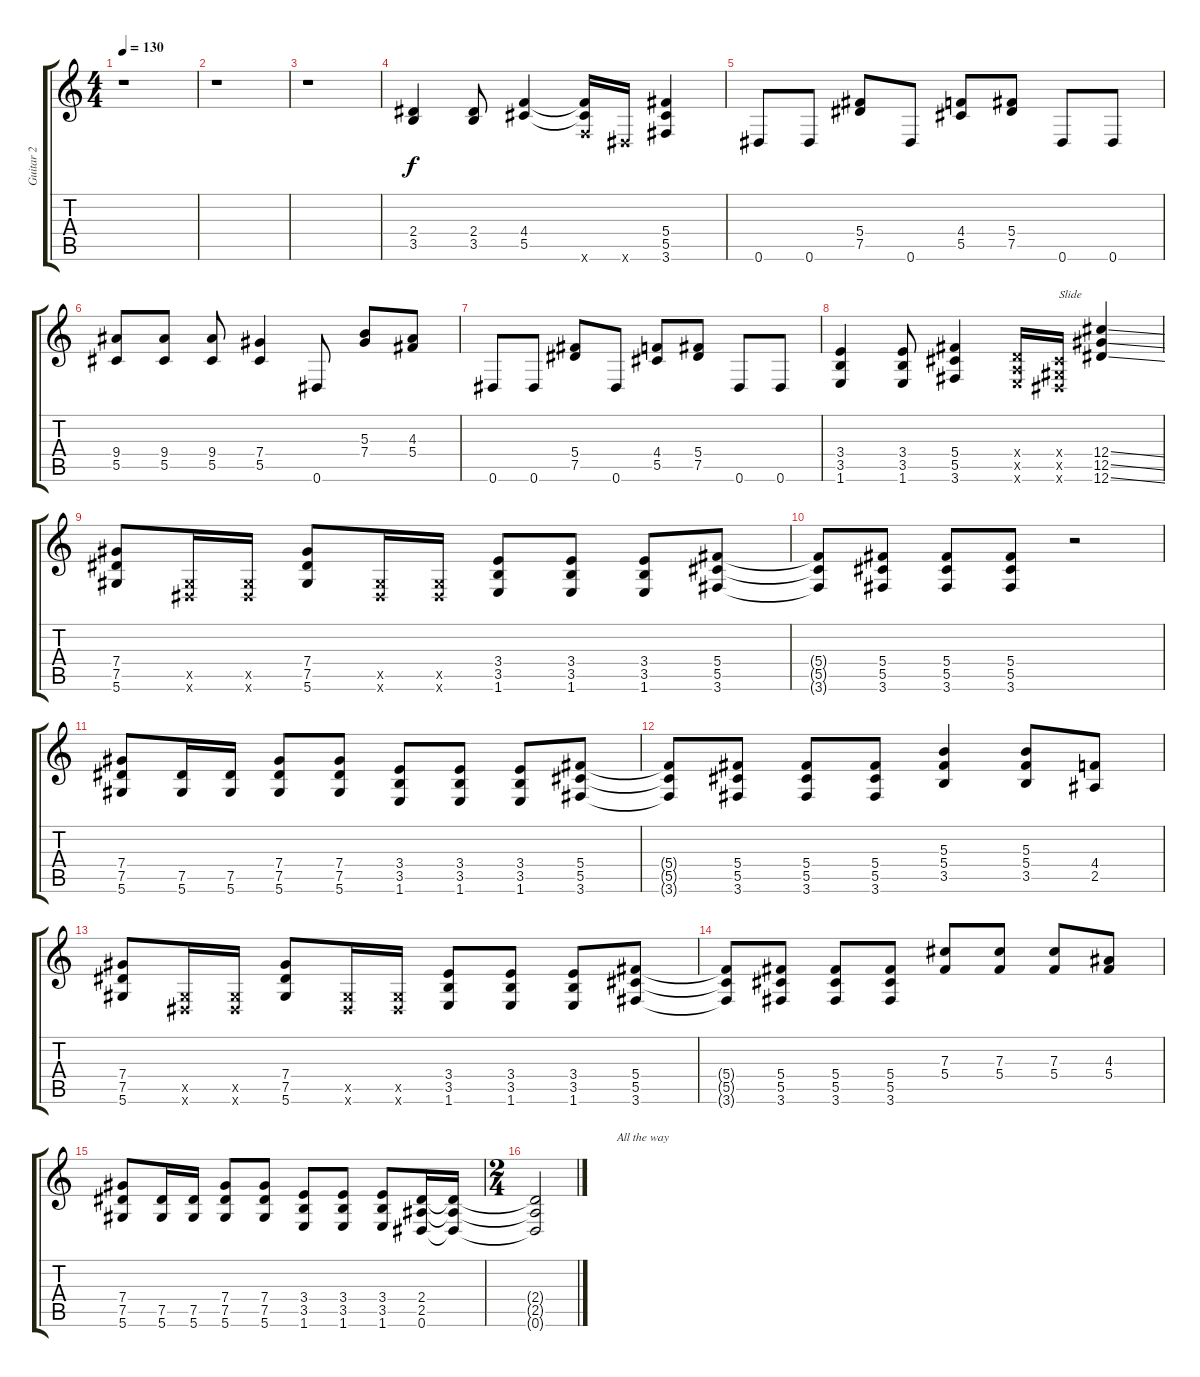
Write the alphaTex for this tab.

\track ("Guitar 2" "Guitar 2") {instrument distortionguitar}
\staff {score tabs}
\tuning (Eb4 Bb3 Gb3 Db3 Ab2 Eb2) {hide}
\ts (4 4)
\tempo 130
\clef g2
\ks c
r.1{dy f instrument distortionguitar} |
r.1 |
r.1 |
(2.4 3.5).4 (2.4 3.5).8 (4.4 5.5).4 (4.4{t} 5.5{t} 2.6{x}).16 0.6{x}.16 (5.4 5.5 3.6).4 |
0.6.8 0.6.8 (5.4 7.5).8 0.6.8 (4.4 5.5).8 (5.4 7.5).8 0.6.8 0.6.8 |
(9.4 5.5).8 (9.4 5.5).8 (9.4 5.5).8 (7.4 5.5).4 0.6.8 (5.3 7.4).8 (4.3 5.4).8 |
0.6.8 0.6.8 (5.4 7.5).8 0.6.8 (4.4 5.5).8 (5.4 7.5).8 0.6.8 0.6.8 |
(3.4 3.5 1.6).4 (3.4 3.5 1.6).8 (5.4 5.5 3.6).4 (1.4{x} 1.5{x} 1.6{x}).16 (0.4{x} 0.5{x} 0.6{x}).16{txt "Slide"} (12.4{ss} 12.5{ss} 12.6{ss}).4 |
(7.4 7.5 5.6).8 (0.5{x} 0.6{x}).16 (0.5{x} 0.6{x}).16 (7.4 7.5 5.6).8 (0.5{x} 0.6{x}).16 (0.5{x} 0.6{x}).16 (3.4 3.5 1.6).8 (3.4 3.5 1.6).8 (3.4 3.5 1.6).8 (5.4 5.5 3.6).8 |
(5.4{t} 5.5{t} 3.6{t}).8 (5.4 5.5 3.6).8 (5.4 5.5 3.6).8 (5.4 5.5 3.6).8 r.2 |
(7.4 7.5 5.6).8 (7.5 5.6).16 (7.5 5.6).16 (7.4 7.5 5.6).8 (7.4 7.5 5.6).8 (3.4 3.5 1.6).8 (3.4 3.5 1.6).8 (3.4 3.5 1.6).8 (5.4 5.5 3.6).8 |
(5.4{t} 5.5{t} 3.6{t}).8 (5.4 5.5 3.6).8 (5.4 5.5 3.6).8 (5.4 5.5 3.6).8 (5.3 5.4 3.5).4 (5.3 5.4 3.5).8 (4.4 2.5).8 |
(7.4 7.5 5.6).8 (0.5{x} 0.6{x}).16 (0.5{x} 0.6{x}).16 (7.4 7.5 5.6).8 (0.5{x} 0.6{x}).16 (0.5{x} 0.6{x}).16 (3.4 3.5 1.6).8 (3.4 3.5 1.6).8 (3.4 3.5 1.6).8 (5.4 5.5 3.6).8 |
(5.4{t} 5.5{t} 3.6{t}).8 (5.4 5.5 3.6).8 (5.4 5.5 3.6).8 (5.4 5.5 3.6).8 (7.3 5.4).8 (7.3 5.4).8 (7.3 5.4).8 (4.3 5.4).8 |
(7.4 7.5 5.6).8 (7.5 5.6).16 (7.5 5.6).16 (7.4 7.5 5.6).8 (7.4 7.5 5.6).8 (3.4 3.5 1.6).8 (3.4 3.5 1.6).8 (3.4 3.5 1.6).8 (2.4 2.5 0.6).16 (2.4{t} 2.5{t} 0.6{t}).16 |
\ts (2 4)
(2.4{t} 2.5{t} 0.6{t}).2{txt "                           All the way"}
